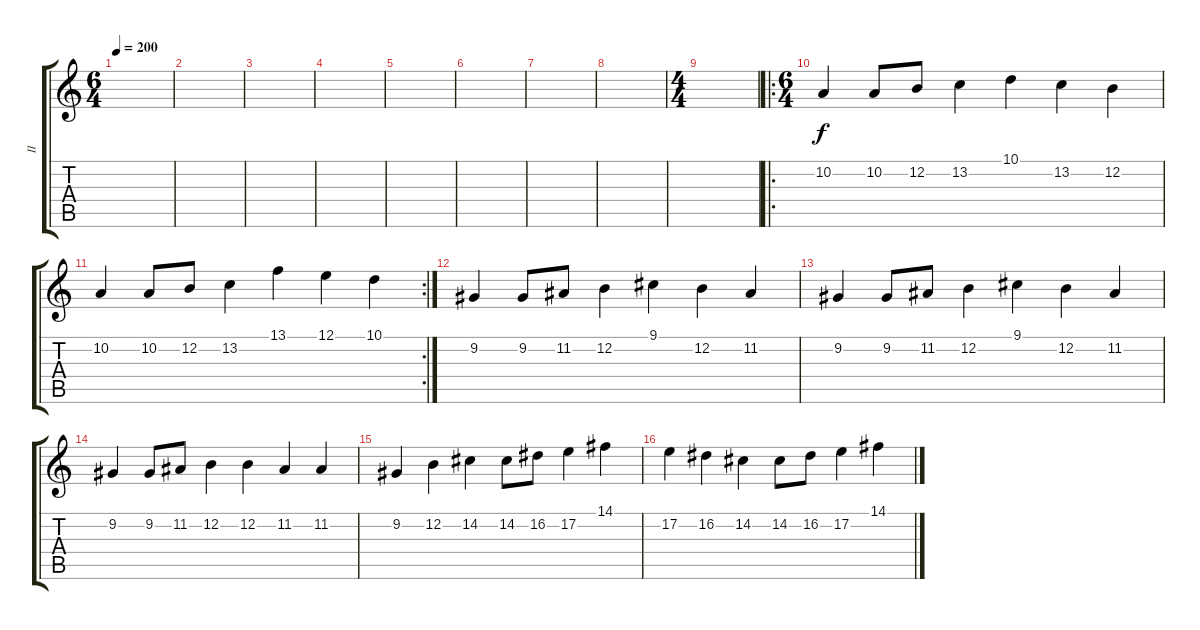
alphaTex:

\track ("II" "II") {instrument recorder}
\staff {score tabs}
\tuning (E4 B3 G3 D3 A2 E2) {hide}
\ts (6 4)
\tempo 200
\clef g2
\ks c
|
|
|
|
|
|
|
|
\ts (4 4)
|
\ro
\ts (6 4)
10.2.4 10.2.8 12.2.8 13.2.4 10.1.4 13.2.4 12.2.4 |
\rc 2
10.2.4 10.2.8 12.2.8 13.2.4 13.1.4 12.1.4 10.1.4 |
9.2.4 9.2.8 11.2.8 12.2.4 9.1.4 12.2.4 11.2.4 |
9.2.4 9.2.8 11.2.8 12.2.4 9.1.4 12.2.4 11.2.4 |
9.2.4 9.2.8 11.2.8 12.2.4 12.2.4 11.2.4 11.2.4 |
9.2.4 12.2.4 14.2.4 14.2.8 16.2.8 17.2.4 14.1.4 |
17.2.4 16.2.4 14.2.4 14.2.8 16.2.8 17.2.4 14.1.4
